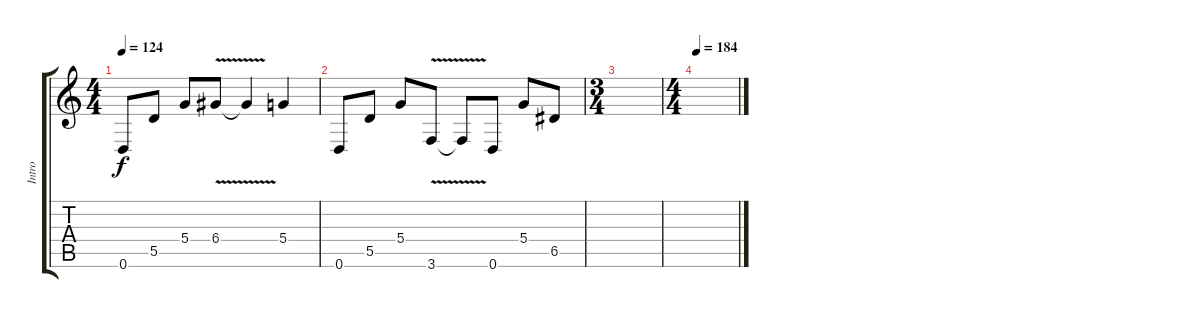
\track ("Intro" "Intro") {instrument electricguitarclean}
\staff {score tabs}
\tuning (E4 B3 G3 D3 A2 D2) {hide}
\ts (4 4)
\tempo 124
\clef g2
\ks c
0.6.8{dy f} 5.5.8 5.4.8 6.4{v}.8 6.4{t}.4 5.4.4 |
0.6.8 5.5.8 5.4.8 3.6{v}.8 3.6{t}.8 0.6.8 5.4.8 6.5.8 |
\ts (3 4)
|
\ts (4 4)
\tempo 184
